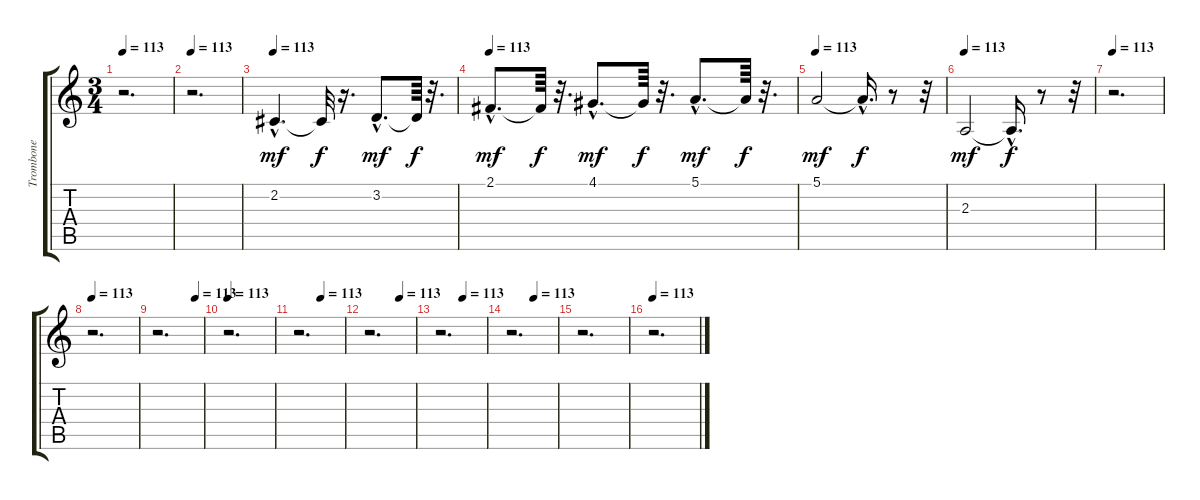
\track ("Trombone" "Trombone") {instrument frenchhorn}
\staff {score tabs}
\tuning (E4 B3 G3 D3 A2 E2) {hide}
\ts (3 4)
\tempo 113
\clef g2
\ks c
r.2{d dy f} |
\tempo 113
r.2{d} |
\tempo 113
2.2{hac}.4{d dy mf} 2.2{t}.32{dy f} r.16{d} 3.2{hac}.8{d dy mf} 3.2{t}.64{dy f} r.32{d} |
\tempo 113
2.1{hac}.8{d dy mf} 2.1{t}.64{dy f} r.32{d} 4.1{hac}.8{d dy mf} 4.1{t}.64{dy f} r.32{d} 5.1{hac}.8{d dy mf} 5.1{t}.64{dy f} r.32{d} |
\tempo 113
5.1.2{dy mf} 5.1{hac t}.16{d dy f} r.8 r.32 |
\tempo 113
2.3.2{dy mf} 2.3{hac t}.16{d dy f} r.8 r.32 |
\tempo 113
r.2{d} |
\tempo 113
r.2{d} |
\tempo (113 0.8333333333333334)
r.2{d} |
\tempo 113
r.2{d} |
\tempo (113 0.5)
r.2{d} |
\tempo (113 0.6666666666666666)
r.2{d} |
\tempo (113 0.5)
r.2{d} |
\tempo (113 0.5)
r.2{d} |
r.2{d} |
\tempo 113
r.2{d}
